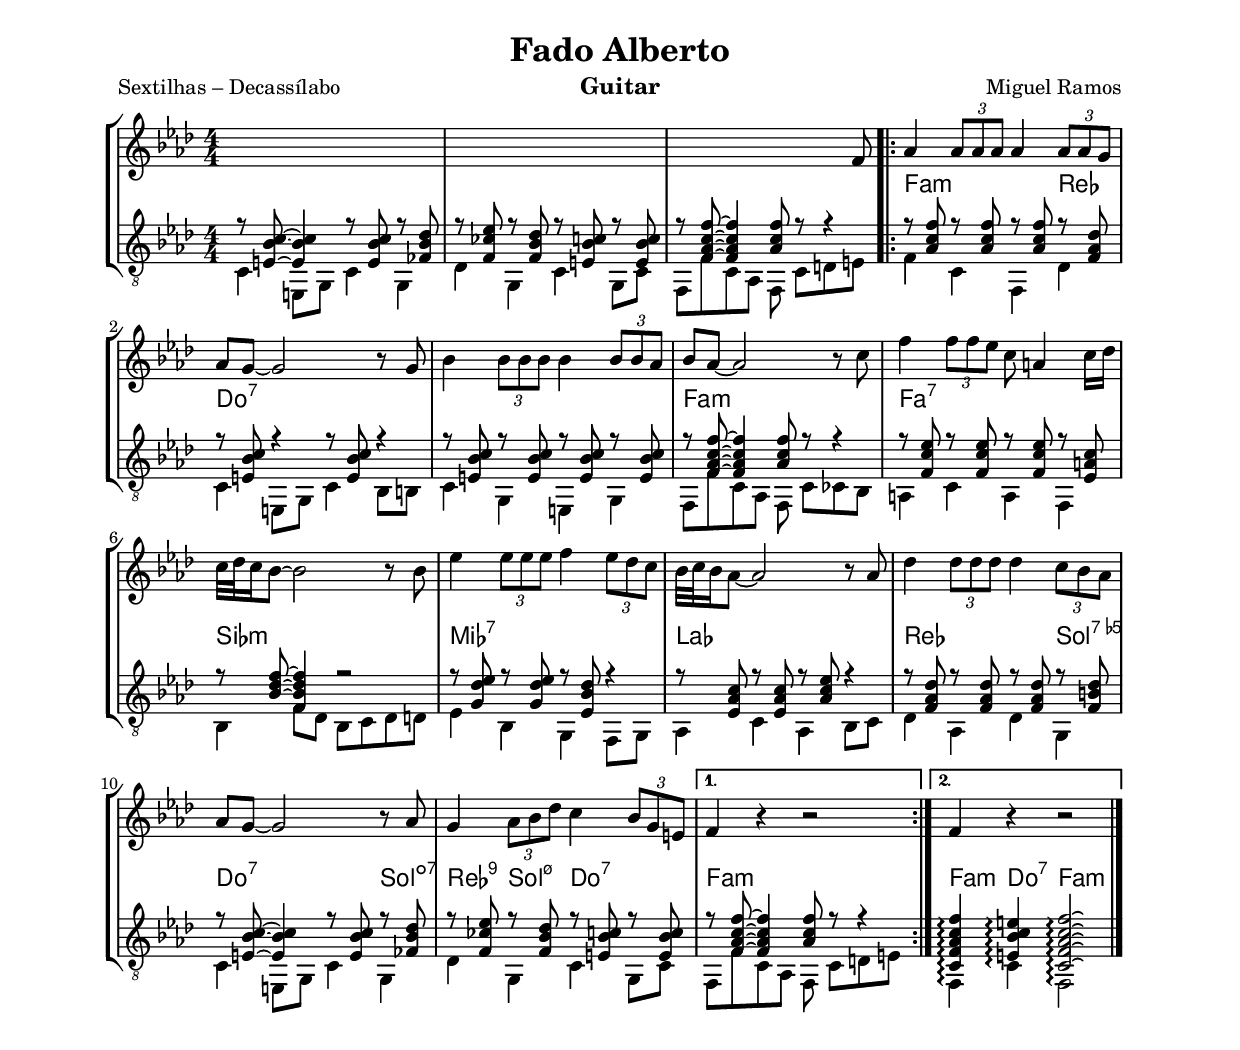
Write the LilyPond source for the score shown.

% Fado Alberto
% Engraved by Joan Josep Ordinas Rosa <jordinas@gmail.com> 

\version "2.19.36"

% Fado Alberto
% Engraved by Joan Josep Ordinas Rosa <jordinas@gmail.com> 

\version "2.19.36"
\language portugues

%%%%%%%%%%%%%%%%%%%%%%%%%%%%%%%%%%%%%%%%%%%%%%%%%%%%%%%%%%%%%%%%%%%%%%%%
% Page setup
%%%%%%%%%%%%%%%%%%%%%%%%%%%%%%%%%%%%%%%%%%%%%%%%%%%%%%%%%%%%%%%%%%%%%%%%

\paper {
  #(set-paper-size "a4")
  top-margin = 25\mm
  bottom-margin = 20\mm
  left-margin = 20\mm
  line-width =  170\mm
  ragged-bottom = ##t
}

\header {
  title = "Fado Alberto"
  composer = "Miguel Ramos"
  poet = "Sextilhas – Decassílabo"
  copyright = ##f
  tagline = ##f
}

ⱵStave = {
  \clef treble
  \key fa \minor
  \numericTimeSignature
  \time 4/4
}

ⱵTablature = {
  \clef tab
  \key fa \minor
  \numericTimeSignature
  \time 4/4
}

% EOF

% Fado Alberto
% Engraved by Joan Josep Ordinas Rosa <jordinas@gmail.com> 

\version "2.19.36"
\language portugues

%%%%%%%%%%%%%%%%%%%%%%%%%%%%%%%%%%%%%%%%%%%%%%%%%%%%%%%%%%%%%%%%%%%%%%%%
% Melody
%%%%%%%%%%%%%%%%%%%%%%%%%%%%%%%%%%%%%%%%%%%%%%%%%%%%%%%%%%%%%%%%%%%%%%%%

ⱵMelody = \relative reb' {
  %\partial 8 fa8 |
  s2 s4 s8 fa8
  \repeat volta 2 {
    \set Score.currentBarNumber = #1
    lab4 \times 2/3 { lab8 lab lab } lab4 \times 2/3 { lab8 lab sol } |
    lab8 sol8~ sol2 r8 sol8 |
    sib4 \times 2/3 { sib8 sib sib } sib4 \times 2/3 { sib8 sib lab } |
    sib8 lab~ lab2 r8 do |
    fa4 \times 2/3 { fa8 fa mib } do8 la4 do16 reb |
    do32 reb do16 sib8~ sib2 r8 sib8 |
    mib4 \times 2/3 { mib8 mib mib } fa4 \times 2/3 { mib8 reb do } |
    sib32 do sib16 lab8~ lab2 r8 lab8 |
    reb4 \times 2/3 { reb8 reb reb } reb4 \times 2/3 { do8 sib lab } |
    lab8 sol~ sol2 r8 lab |
    sol4 \times 2/3 { lab8 sib reb } do4 \times 2/3 { sib8 sol mi }
  }
  \alternative {
    { fa4 r4 r2 }
    { fa4 r4 r2 \bar "|." }
  }
}

% Desired measures for line
ⱵBreaks = \notemode {
  s1
  \repeat volta 2 {
    s1 * 4 \break
    s1 * 4 \break
    s1 * 3
  }
  \alternative {
    { s1 }
    { s1 }
  }
}

% EOF

% Fado Alberto
% Engraved by Joan Josep Ordinas Rosa <jordinas@gmail.com> 

\version "2.19.36"
\language portugues

%%%%%%%%%%%%%%%%%%%%%%%%%%%%%%%%%%%%%%%%%%%%%%%%%%%%%%%%%%%%%%%%%%%%%%%%
% Classical guitar music bass and chords
%%%%%%%%%%%%%%%%%%%%%%%%%%%%%%%%%%%%%%%%%%%%%%%%%%%%%%%%%%%%%%%%%%%%%%%%
 
ⱵBass = \relative reb {
  do4 mi,8 sol do4 sol |
  reb'4 sol,4 do sol8 do |
  fa,8 fa' do lab fa do'8[ re mi] |
  \repeat volta 2 {
    fa4 do fa, reb' |
    do4 mi,8 sol do4 sib8 si |
    do4 sol mi sol |
    fa8 fa' do lab fa do'[ dob sib] |

    la4 do la fa |
    sib4 fa'8 reb sib do reb re |
    mib4 sib sol fa8 sol |
    lab4 do lab sib8 do |

    reb4 lab reb sol, |
    do4 mi,8 sol do4 sol |
    reb'4 sol,4 do sol8 do
  }
  \alternative {
    { fa,8 fa' do lab fa do'[ re mi] }
    { fa,4\arpeggio do'\arpeggio fa,2\arpeggio }
  }
}

ⱵChords = \relative reb {
  r8 <mi sib' do>~ <mi sib' do>4 r8 <mi sib' do> r8 <fab sib reb>
  r8 <fa dob' mib> r8 <fa sib reb> r8 <mi sib' do> r8 <mi sib' do>
  r8 <fa lab do fa>8~ <fa lab do fa>4 <lab do fa>8 r8 r4 
  \repeat volta 2 {
      r8 <lab do fa> r8 <lab do fa> r8 <lab do fa> r8 <fa lab reb>
      r8 <mi sib' do> r4  r8 <mi sib' do> r4
      r8 <mi sib' do> r8 <mi sib' do> r8 <mi sib' do> r8 <mi sib' do> 
      r8 <fa~ lab do fa>8~ <fa lab do fa>4 <lab do fa>8 r8 r4

      r8 <fa do' mib> r8 <fa do' mib> r8 <fa do' mib> r8 <mib la do>
      r8 <sib' reb fa>~ <fa sib reb fa>4 r2
      r8 <sol reb' mib> r8 <sol reb' mib> r8 <mib sib' reb> r4
      r8 <mib lab do> r8 <mib lab do> r8 <lab do mib> r4

      r8 <fa lab reb> r8 <fa lab reb> r8 <fa lab reb> r8 <fa si reb>
      r8 <mi sib' do>~ <mi sib' do>4 r8 <mi sib' do> r8 <fab sib reb>
      r8 <fa dob' mib> r8 <fa sib reb> r8 <mi sib' do> r8 <mi sib' do>
  }
  \alternative {
    { r8 <fa lab do fa>8~ <fa lab do fa>4 <lab do fa>8 r8 r4 }
    {
      <do, fa lab do fa>4\arpeggio
      <mi sib' do mi>4\arpeggio
      <do fa lab do fa>2\arpeggio\laissezVibrer
    }
  }
}

% EOF

% Fado Alberto
% Engraved by Joan Josep Ordinas Rosa <jordinas@gmail.com> 

\version "2.19.36"
\language portugues

%%%%%%%%%%%%%%%%%%%%%%%%%%%%%%%%%%%%%%%%%%%%%%%%%%%%%%%%%%%%%%%%%%%%%%%%
% Guitar arrangement harmony
%%%%%%%%%%%%%%%%%%%%%%%%%%%%%%%%%%%%%%%%%%%%%%%%%%%%%%%%%%%%%%%%%%%%%%%%

ⱵHarmony = \chordmode {
  \set chordChanges = ##t
  \skip 1
  \repeat volta 2 {
   fa2.:m reb4 do1:7 do1:7 fa1:m
   fa1:7 sib1:m mib1:7 lab1
   reb2. sol4:7.5- | do2.:7 sol4:dim7 | reb4:9 sol4:m7.5- do2:7 |
  }
  \alternative {
    { fa1:m }
    { 
      \set chordChanges = ##f
      fa4:m do4:7 fa2:m
    }
  }
}

% EOF


%%%%%%%%%%%%%%%%%%%%%%%%%%%%%%%%%%%%%%%%%%%%%%%%%%%%%%%%%%%%%%%%%%%%%%%%
% Classical guitar score
%%%%%%%%%%%%%%%%%%%%%%%%%%%%%%%%%%%%%%%%%%%%%%%%%%%%%%%%%%%%%%%%%%%%%%%%

#(set-global-staff-size 18)

\header {
  instrument = "Guitar"
}

\score {
  \new StaffGroup <<
    \new Staff {
      \new Voice {
	\ⱵStave
	s1 * 2
	\ⱵMelody
      }
    }
    \new ChordNames {
      s1 * 2
      \ⱵHarmony
    }
    \new Staff \with {
      \consists "Span_arpeggio_engraver"
    } <<
      \set Staff.connectArpeggios = ##t
      \ⱵStave
      \clef "treble_8"
      \new Voice {
	\voiceOne
	\ⱵChords
      }
      \new Voice {
	\voiceTwo
	\ⱵBass
      }
    >>
  >>
  \layout {
    \context { \Voice
      %\remove "Fingering_engraver"
      %\remove "New_fingering_engraver"
    }
    \context { \ChordNames
      %\override ChordName #'font-size = #-3
    }
    indent = 0.0\cm
  }
  %\midi { }
}

% EOF
